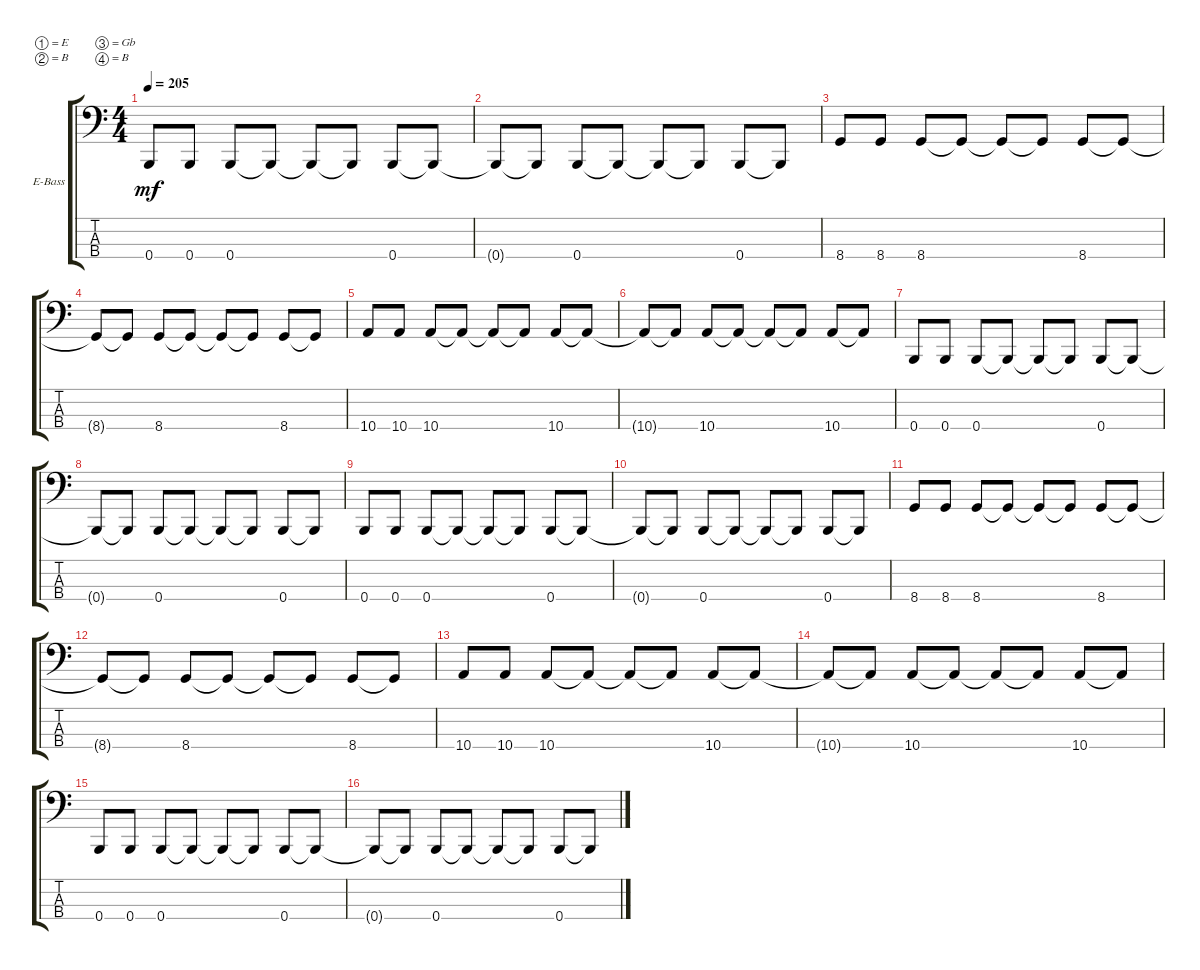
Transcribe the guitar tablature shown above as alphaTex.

\defaultSystemsLayout 4
\bracketExtendMode groupsimilarinstruments
\firstSystemTrackNameOrientation horizontal
\otherSystemsTrackNameOrientation horizontal
\track ("Electric Bass" "E-Bass") {instrument electricbassfinger}
\staff {score tabs}
\tuning (E2 B1 Gb1 B0)
\ts (4 4)
\tempo 205
\clef f4
\ks c
0.4.8{dy mf} 0.4.8 0.4.8 0.4{t}.8 0.4{t}.8 0.4{t}.8 0.4.8 0.4{t}.8 |
0.4{t}.8 0.4{t}.8 0.4.8 0.4{t}.8 0.4{t}.8 0.4{t}.8 0.4.8 0.4{t}.8 |
8.4.8 8.4.8 8.4.8 8.4{t}.8 8.4{t}.8 8.4{t}.8 8.4.8 8.4{t}.8 |
8.4{t}.8 8.4{t}.8 8.4.8 8.4{t}.8 8.4{t}.8 8.4{t}.8 8.4.8 8.4{t}.8 |
10.4.8 10.4.8 10.4.8 10.4{t}.8 10.4{t}.8 10.4{t}.8 10.4.8 10.4{t}.8 |
10.4{t}.8 10.4{t}.8 10.4.8 10.4{t}.8 10.4{t}.8 10.4{t}.8 10.4.8 10.4{t}.8 |
0.4.8 0.4.8 0.4.8 0.4{t}.8 0.4{t}.8 0.4{t}.8 0.4.8 0.4{t}.8 |
0.4{t}.8 0.4{t}.8 0.4.8 0.4{t}.8 0.4{t}.8 0.4{t}.8 0.4.8 0.4{t}.8 |
0.4.8 0.4.8 0.4.8 0.4{t}.8 0.4{t}.8 0.4{t}.8 0.4.8 0.4{t}.8 |
0.4{t}.8 0.4{t}.8 0.4.8 0.4{t}.8 0.4{t}.8 0.4{t}.8 0.4.8 0.4{t}.8 |
8.4.8 8.4.8 8.4.8 8.4{t}.8 8.4{t}.8 8.4{t}.8 8.4.8 8.4{t}.8 |
8.4{t}.8 8.4{t}.8 8.4.8 8.4{t}.8 8.4{t}.8 8.4{t}.8 8.4.8 8.4{t}.8 |
10.4.8 10.4.8 10.4.8 10.4{t}.8 10.4{t}.8 10.4{t}.8 10.4.8 10.4{t}.8 |
10.4{t}.8 10.4{t}.8 10.4.8 10.4{t}.8 10.4{t}.8 10.4{t}.8 10.4.8 10.4{t}.8 |
0.4.8 0.4.8 0.4.8 0.4{t}.8 0.4{t}.8 0.4{t}.8 0.4.8 0.4{t}.8 |
0.4{t}.8 0.4{t}.8 0.4.8 0.4{t}.8 0.4{t}.8 0.4{t}.8 0.4.8 0.4{t}.8
